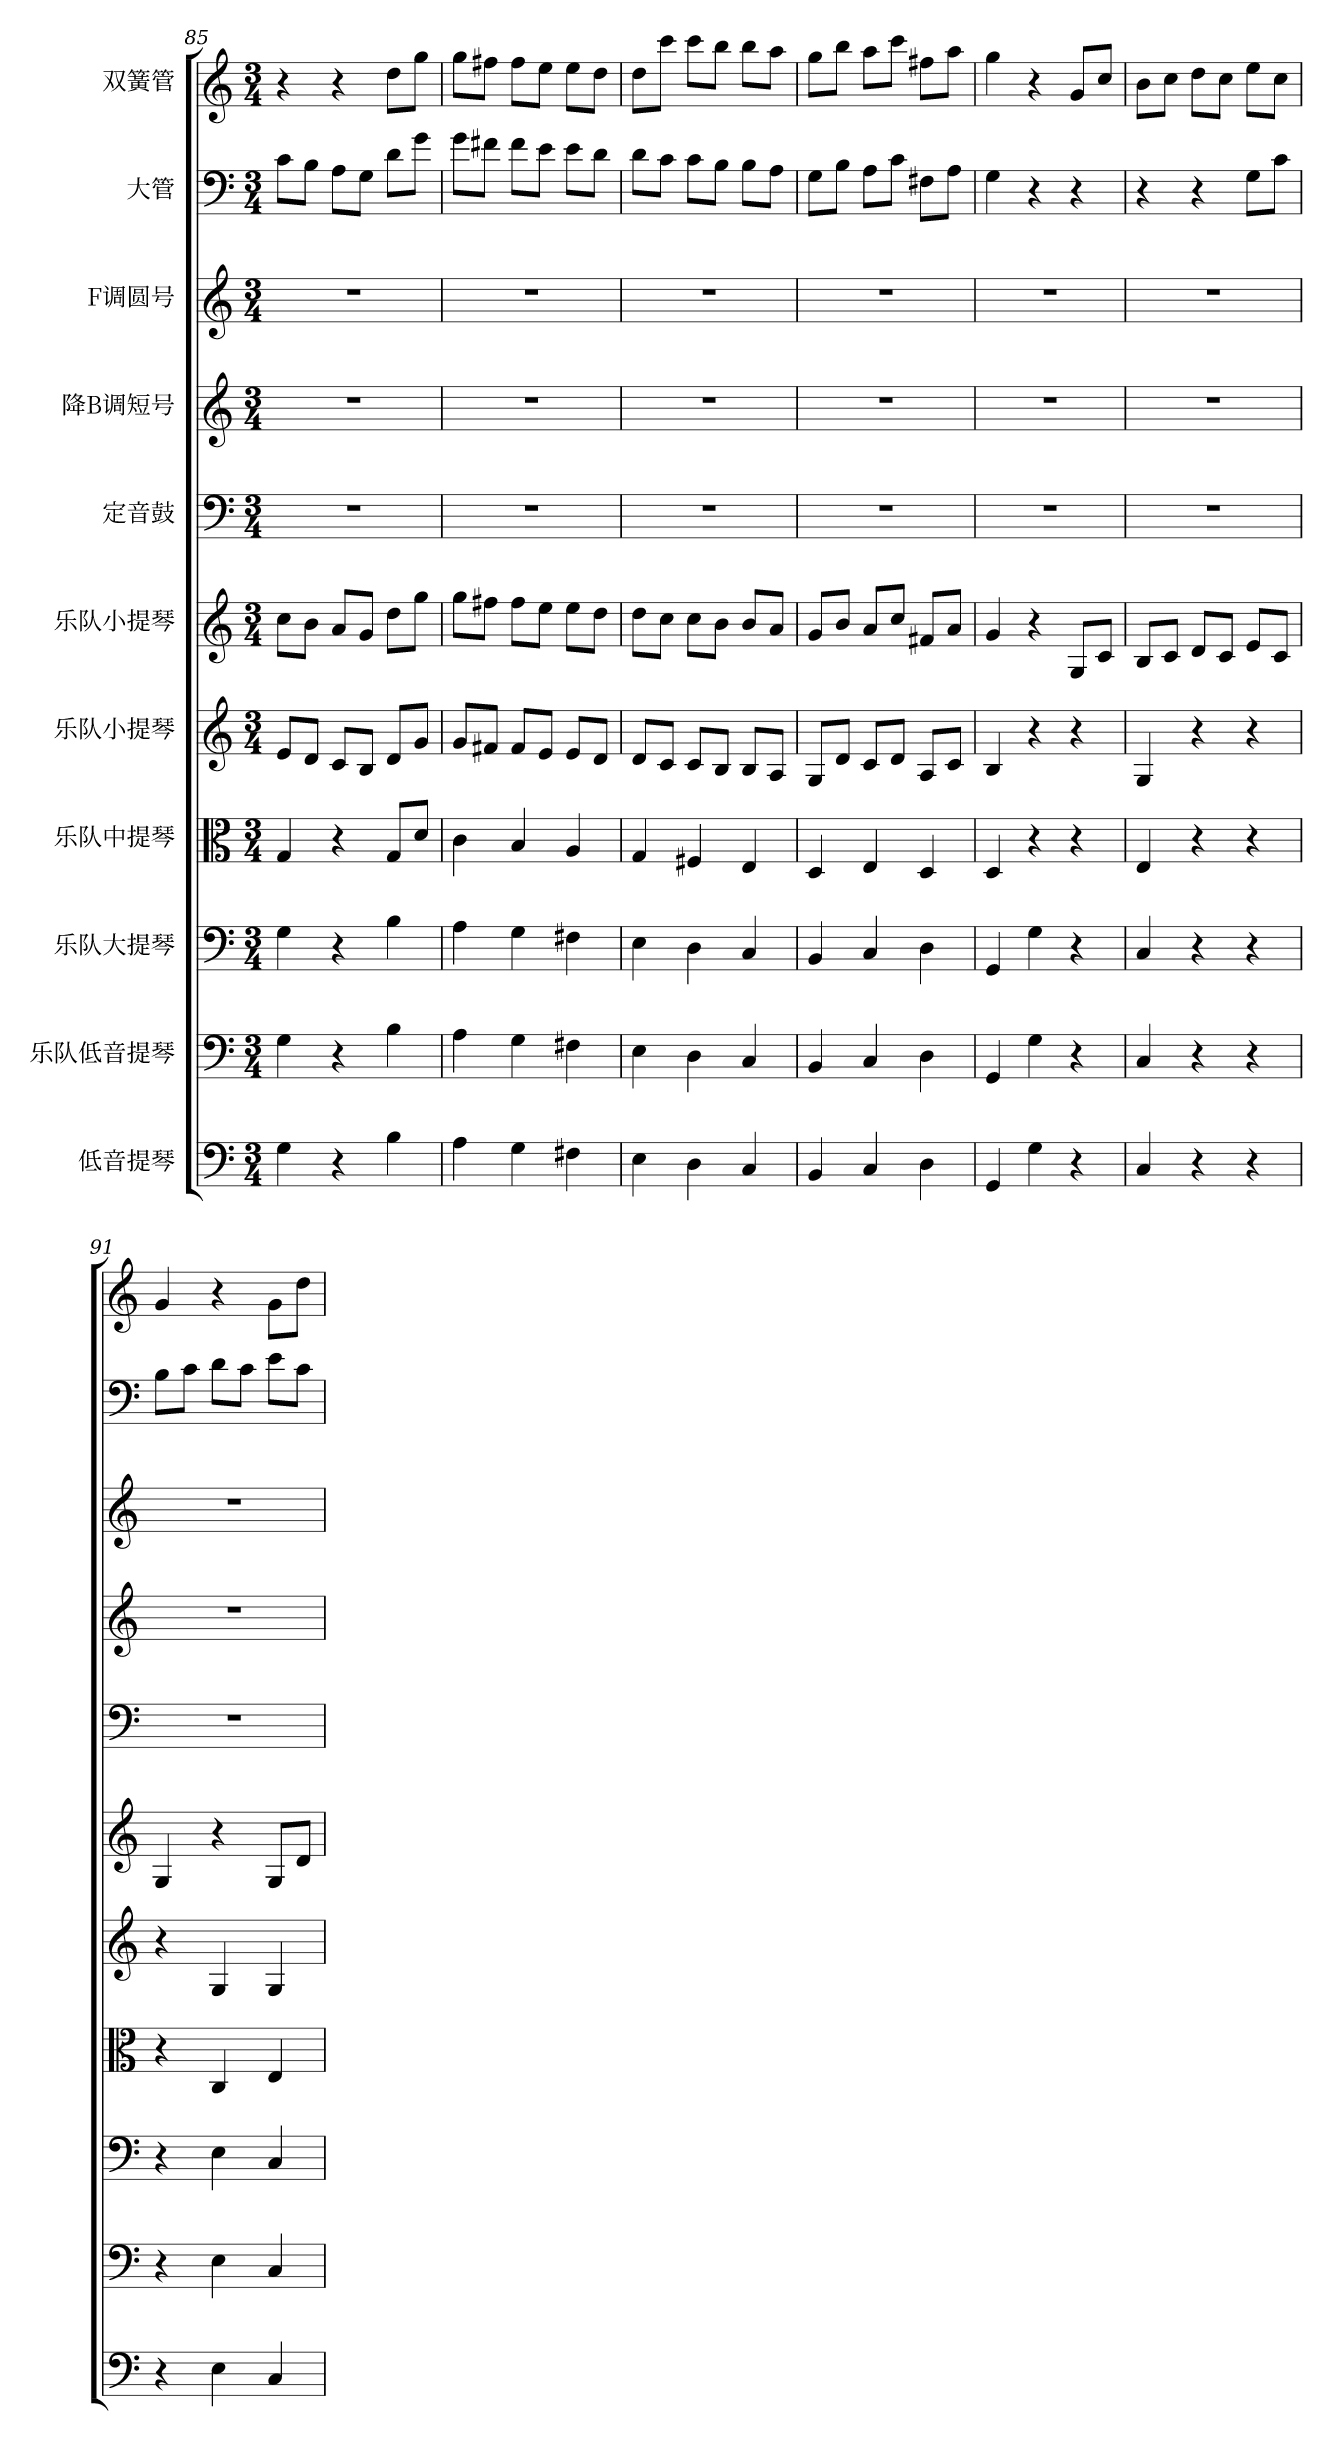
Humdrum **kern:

**kern	**kern	**kern	**kern	**kern	**kern	**kern	**kern	**kern	**kern	**kern
*part11	*part10	*part9	*part8	*part7	*part6	*part5	*part4	*part3	*part2	*part1
*staff11	*staff10	*staff9	*staff8	*staff7	*staff6	*staff5	*staff4	*staff3	*staff2	*staff1
*I"低音提琴	*I"乐队低音提琴	*I"乐队大提琴	*I"乐队中提琴	*I"乐队小提琴	*I"乐队小提琴	*I"定音鼓	*I"降B调短号	*I"F调圆号	*I"大管	*I"双簧管
*clefF4	*clefF4	*clefF4	*clefC3	*clefG2	*clefG2	*clefF4	*clefG2	*clefG2	*clefF4	*clefG2
*ITrd7c12	*ITrd7c12	*	*	*	*	*	*ITrd1c2	*ITrd4c7	*	*
*k[]	*k[]	*k[]	*k[]	*k[]	*k[]	*k[]	*k[b-e-]	*k[b-]	*k[]	*k[]
*M3/4	*M3/4	*M3/4	*M3/4	*M3/4	*M3/4	*M3/4	*M3/4	*M3/4	*M3/4	*M3/4
=85	=85	=85	=85	=85	=85	=85	=85	=85	=85	=85
4GG\	4GG\	4G\	4G/	8e/L	8cc\L	2.r	2.r	2.r	8c\L	4r
.	.	.	.	8d/J	8b\J	.	.	.	8B\J	.
4r	4r	4r	4r	8c/L	8a/L	.	.	.	8A\L	4r
.	.	.	.	8B/J	8g/J	.	.	.	8G\J	.
4BB\	4BB\	4B\	8G/L	8d/L	8dd\L	.	.	.	8d\L	8dd\L
.	.	.	8d/J	8g/J	8gg\J	.	.	.	8g\J	8gg\J
!!LO:PB:g=z
=86	=86	=86	=86	=86	=86	=86	=86	=86	=86	=86
4AA\	4AA\	4A\	4c\	8g/L	8gg\L	2.r	2.r	2.r	8g\L	8gg\L
.	.	.	.	8f#X/J	8ff#X\J	.	.	.	8f#X\J	8ff#X\J
4GG\	4GG\	4G\	4B/	8f#/L	8ff#\L	.	.	.	8f#\L	8ff#\L
.	.	.	.	8e/J	8ee\J	.	.	.	8e\J	8ee\J
4FF#X\	4FF#X\	4F#X\	4A/	8e/L	8ee\L	.	.	.	8e\L	8ee\L
.	.	.	.	8d/J	8dd\J	.	.	.	8d\J	8dd\J
=87	=87	=87	=87	=87	=87	=87	=87	=87	=87	=87
4EE\	4EE\	4E\	4G/	8d/L	8dd\L	2.r	2.r	2.r	8d\L	8dd\L
.	.	.	.	8c/J	8cc\J	.	.	.	8c\J	8ccc\J
4DD\	4DD\	4D\	4F#X/	8c/L	8cc\L	.	.	.	8c\L	8ccc\L
.	.	.	.	8B/J	8b\J	.	.	.	8B\J	8bb\J
4CC/	4CC/	4C/	4E/	8B/L	8b/L	.	.	.	8B\L	8bb\L
.	.	.	.	8A/J	8a/J	.	.	.	8A\J	8aa\J
=88	=88	=88	=88	=88	=88	=88	=88	=88	=88	=88
4BBB/	4BBB/	4BB/	4D/	8G/L	8g/L	2.r	2.r	2.r	8G\L	8gg\L
.	.	.	.	8d/J	8b/J	.	.	.	8B\J	8bb\J
4CC/	4CC/	4C/	4E/	8c/L	8a/L	.	.	.	8A\L	8aa\L
.	.	.	.	8d/J	8cc/J	.	.	.	8c\J	8ccc\J
4DD\	4DD\	4D\	4D/	8A/L	8f#X/L	.	.	.	8F#X\L	8ff#X\L
.	.	.	.	8c/J	8a/J	.	.	.	8A\J	8aa\J
=89	=89	=89	=89	=89	=89	=89	=89	=89	=89	=89
*	*	*	*	*	*	*	*	*	*	*MM124
4GGG/	4GGG/	4GG/	4D/	4B/	4g/	2.r	2.r	2.r	4G\	4gg\
4GG\	4GG\	4G\	4r	4r	4r	.	.	.	4r	4r
4r	4r	4r	4r	4r	8G/L	.	.	.	4r	8g/L
.	.	.	.	.	8c/J	.	.	.	.	8cc/J
=90	=90	=90	=90	=90	=90	=90	=90	=90	=90	=90
*	*	*	*	*	*	*	*	*	*	*MM128
4CC/	4CC/	4C/	4E/	4G/	8B/L	2.r	2.r	2.r	4r	8b\L
.	.	.	.	.	8c/J	.	.	.	.	8cc\J
4r	4r	4r	4r	4r	8d/L	.	.	.	4r	8dd\L
.	.	.	.	.	8c/J	.	.	.	.	8cc\J
4r	4r	4r	4r	4r	8e/L	.	.	.	8G\L	8ee\L
.	.	.	.	.	8c/J	.	.	.	8c\J	8cc\J
!!LO:PB:g=z
=91	=91	=91	=91	=91	=91	=91	=91	=91	=91	=91
4r	4r	4r	4r	4r	4G/	2.r	2.r	2.r	8B\L	4g/
.	.	.	.	.	.	.	.	.	8c\J	.
4EE\	4EE\	4E\	4C/	4G/	4r	.	.	.	8d\L	4r
.	.	.	.	.	.	.	.	.	8c\J	.
4CC/	4CC/	4C/	4E/	4G/	8G/L	.	.	.	8e\L	8g\L
.	.	.	.	.	8d/J	.	.	.	8c\J	8dd\J
=	=	=	=	=	=	=	=	=	=	=
*-	*-	*-	*-	*-	*-	*-	*-	*-	*-	*-
